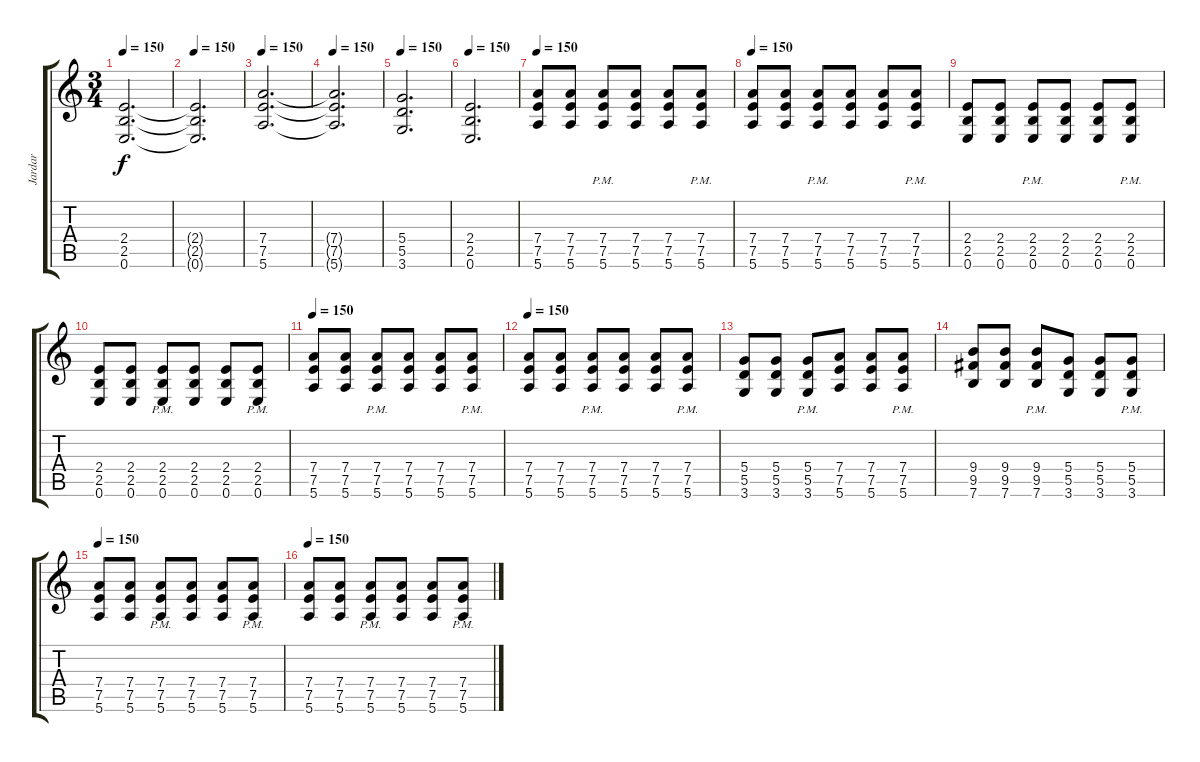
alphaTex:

\track ("Jardar" "Jardar") {instrument overdrivenguitar}
\staff {score tabs}
\tuning (E4 B3 G3 D3 A2 E2) {hide}
\ts (3 4)
\tempo 150
\clef g2
\ks c
(2.4 2.5 0.6).2{d dy f} |
\tempo 150
(2.4{t} 2.5{t} 0.6{t}).2{d} |
\tempo 150
(7.4 7.5 5.6).2{d} |
\tempo 150
(7.4{t} 7.5{t} 5.6{t}).2{d} |
\tempo 150
(5.4 5.5 3.6).2{d} |
\tempo 150
(2.4 2.5 0.6).2{d} |
\tempo 150
(7.4 7.5 5.6).8 (7.4 7.5 5.6).8 (7.4{pm} 7.5{pm} 5.6{pm}).8 (7.4 7.5 5.6).8 (7.4 7.5 5.6).8 (7.4{pm} 7.5{pm} 5.6{pm}).8 |
\tempo 150
(7.4 7.5 5.6).8 (7.4 7.5 5.6).8 (7.4{pm} 7.5{pm} 5.6{pm}).8 (7.4 7.5 5.6).8 (7.4 7.5 5.6).8 (7.4{pm} 7.5{pm} 5.6{pm}).8 |
(2.4 2.5 0.6).8 (2.4 2.5 0.6).8 (2.4{pm} 2.5{pm} 0.6{pm}).8 (2.4 2.5 0.6).8 (2.4 2.5 0.6).8 (2.4{pm} 2.5{pm} 0.6{pm}).8 |
(2.4 2.5 0.6).8 (2.4 2.5 0.6).8 (2.4{pm} 2.5{pm} 0.6{pm}).8 (2.4 2.5 0.6).8 (2.4 2.5 0.6).8 (2.4{pm} 2.5{pm} 0.6{pm}).8 |
\tempo 150
(7.4 7.5 5.6).8 (7.4 7.5 5.6).8 (7.4{pm} 7.5{pm} 5.6{pm}).8 (7.4 7.5 5.6).8 (7.4 7.5 5.6).8 (7.4{pm} 7.5{pm} 5.6{pm}).8 |
\tempo 150
(7.4 7.5 5.6).8 (7.4 7.5 5.6).8 (7.4{pm} 7.5{pm} 5.6{pm}).8 (7.4 7.5 5.6).8 (7.4 7.5 5.6).8 (7.4{pm} 7.5{pm} 5.6{pm}).8 |
(5.4 5.5 3.6).8 (5.4 5.5 3.6).8 (5.4{pm} 5.5{pm} 3.6{pm}).8 (7.4 7.5 5.6).8 (7.4 7.5 5.6).8 (7.4{pm} 7.5{pm} 5.6{pm}).8 |
(9.4 9.5 7.6).8 (9.4 9.5 7.6).8 (9.4{pm} 9.5{pm} 7.6{pm}).8 (5.4 5.5 3.6).8 (5.4 5.5 3.6).8 (5.4{pm} 5.5{pm} 3.6{pm}).8 |
\tempo 150
(7.4 7.5 5.6).8 (7.4 7.5 5.6).8 (7.4{pm} 7.5{pm} 5.6{pm}).8 (7.4 7.5 5.6).8 (7.4 7.5 5.6).8 (7.4{pm} 7.5{pm} 5.6{pm}).8 |
\tempo 150
(7.4 7.5 5.6).8 (7.4 7.5 5.6).8 (7.4{pm} 7.5{pm} 5.6{pm}).8 (7.4 7.5 5.6).8 (7.4 7.5 5.6).8 (7.4{pm} 7.5{pm} 5.6{pm}).8
